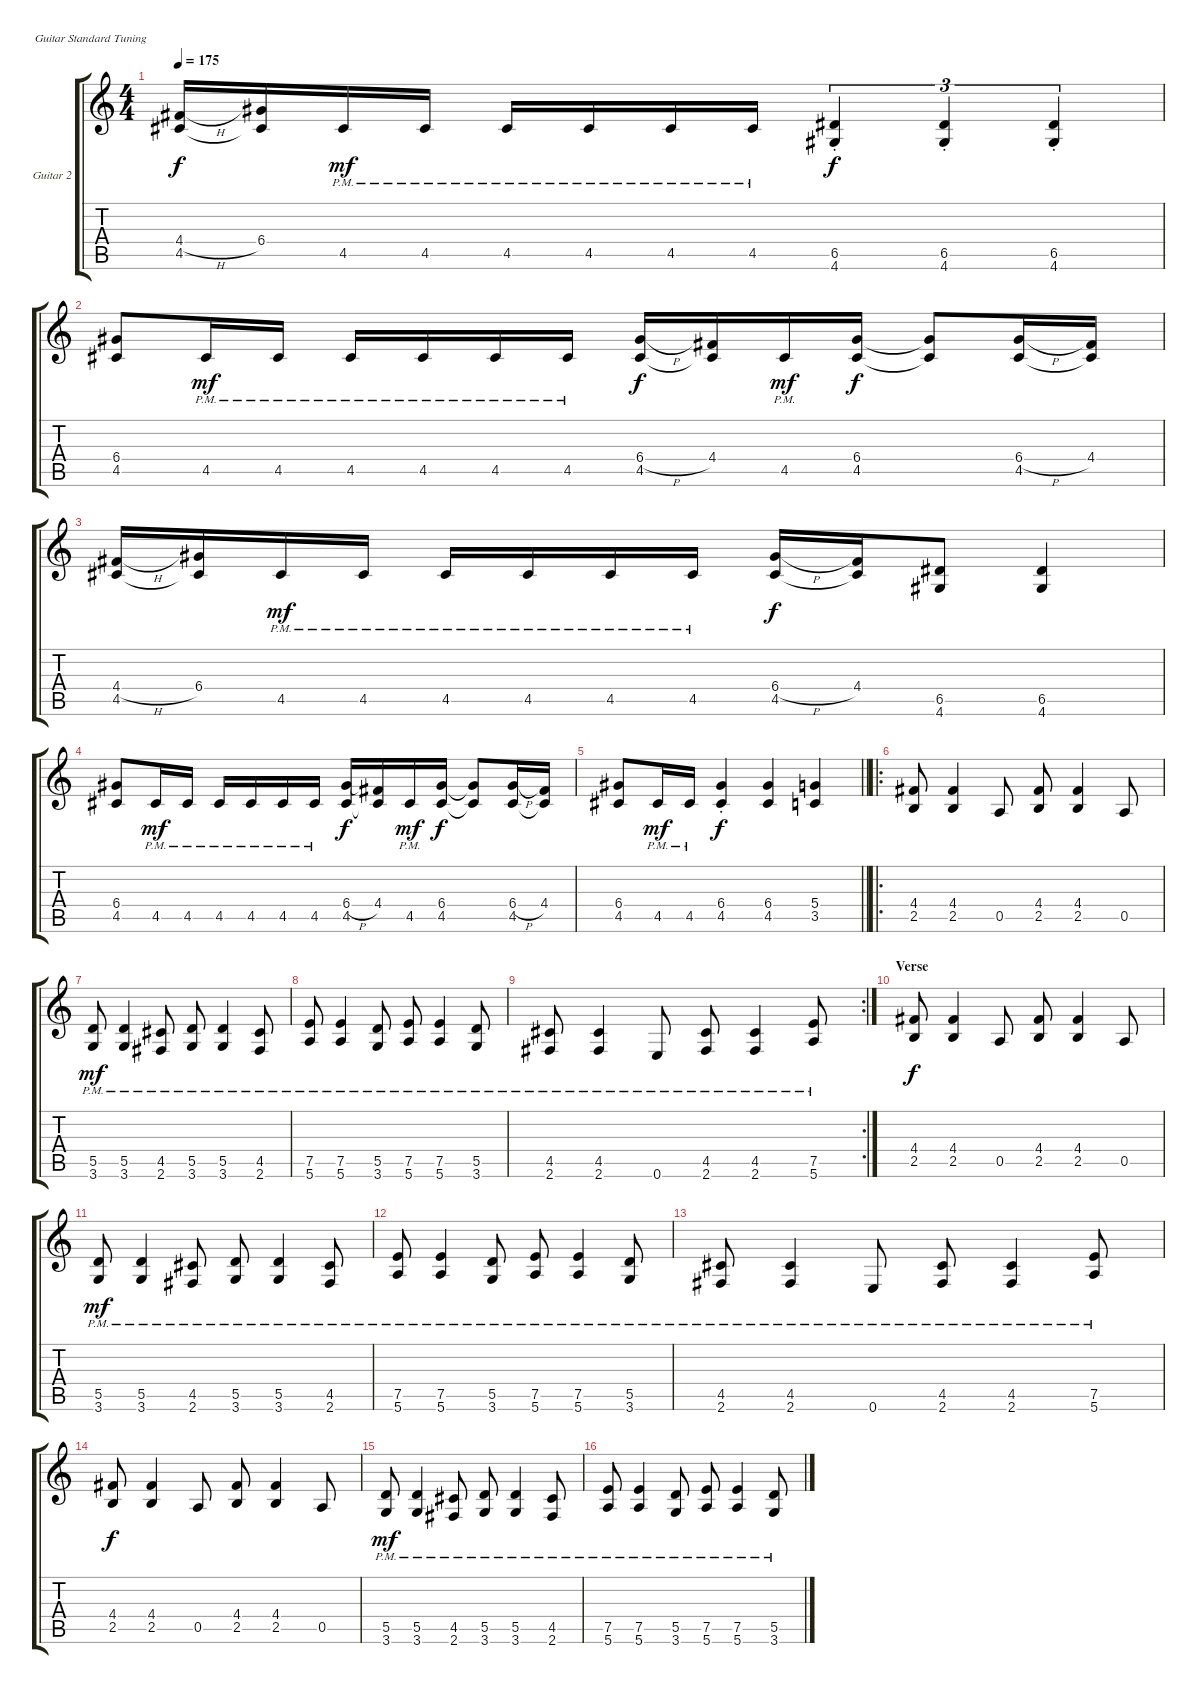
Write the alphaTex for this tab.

\bracketExtendMode groupsimilarinstruments
\firstSystemTrackNameOrientation horizontal
\otherSystemsTrackNameOrientation horizontal
\track ("Guitar 2" "Guitar 2") {instrument overdrivenguitar}
\staff {score tabs}
\tuning (E4 B3 G3 D3 A2 E2)
\ts (4 4)
\tempo 175
\clef g2
\ks c
(4.4{h} 4.5).16{dy f} (6.4 4.5{t}).16 4.5{pm}.16{dy mf} 4.5{pm}.16 4.5{pm}.16 4.5{pm}.16 4.5{pm}.16 4.5{pm}.16 (6.5{st} 4.6{st}).4{tu (3 2) dy f} (6.5{st} 4.6{st}).4{tu (3 2)} (6.5{st} 4.6{st}).4{tu (3 2)} |
(6.4 4.5).8 4.5{pm}.16{dy mf} 4.5{pm}.16 4.5{pm}.16 4.5{pm}.16 4.5{pm}.16 4.5{pm}.16 (6.4{h} 4.5).16{dy f} (4.4 4.5{t}).16 4.5{pm}.16{dy mf} (6.4 4.5).16{dy f} (6.4{t} 4.5{t}).8 (6.4{h} 4.5).16 (4.4 4.5{t}).16 |
(4.4{h} 4.5).16 (6.4 4.5{t}).16 4.5{pm}.16{dy mf} 4.5{pm}.16 4.5{pm}.16 4.5{pm}.16 4.5{pm}.16 4.5{pm}.16 (6.4{h} 4.5).16{dy f} (4.4 4.5{t}).16 (6.5 4.6).8 (6.5 4.6).4 |
(6.4 4.5).8 4.5{pm}.16{dy mf} 4.5{pm}.16 4.5{pm}.16 4.5{pm}.16 4.5{pm}.16 4.5{pm}.16 (6.4{h} 4.5).16{dy f} (4.4 4.5{t}).16 4.5{pm}.16{dy mf} (6.4 4.5).16{dy f} (6.4{t} 4.5{t}).8 (6.4{h} 4.5).16 (4.4 4.5{t}).16 |
\barLineRight lightlight
(6.4 4.5).8 4.5{pm}.16{dy mf} 4.5{pm}.16 (6.4{st} 4.5{st}).4{dy f} (6.4 4.5).4 (5.4 3.5).4 |
\ro
(4.4 2.5).8 (4.4 2.5).4 0.5.8 (4.4 2.5).8 (4.4 2.5).4 0.5.8 |
(5.5{pm} 3.6{pm}).8{dy mf} (5.5{pm} 3.6{pm}).4 (4.5{pm} 2.6{pm}).8 (5.5{pm} 3.6{pm}).8 (5.5{pm} 3.6{pm}).4 (4.5{pm} 2.6{pm}).8 |
(7.5{pm} 5.6{pm}).8 (7.5{pm} 5.6{pm}).4 (5.5{pm} 3.6{pm}).8 (7.5{pm} 5.6{pm}).8 (7.5{pm} 5.6{pm}).4 (5.5{pm} 3.6{pm}).8 |
\rc 2
(4.5{pm} 2.6{pm}).8 (4.5{pm} 2.6{pm}).4 0.6{pm}.8 (4.5{pm} 2.6{pm}).8 (4.5{pm} 2.6{pm}).4 (7.5{pm} 5.6{pm}).8 |
\section ("" "Verse")
(4.4 2.5).8{dy f} (4.4 2.5).4 0.5.8 (4.4 2.5).8 (4.4 2.5).4 0.5.8 |
(5.5{pm} 3.6{pm}).8{dy mf} (5.5{pm} 3.6{pm}).4 (4.5{pm} 2.6{pm}).8 (5.5{pm} 3.6{pm}).8 (5.5{pm} 3.6{pm}).4 (4.5{pm} 2.6{pm}).8 |
(7.5{pm} 5.6{pm}).8 (7.5{pm} 5.6{pm}).4 (5.5{pm} 3.6{pm}).8 (7.5{pm} 5.6{pm}).8 (7.5{pm} 5.6{pm}).4 (5.5{pm} 3.6{pm}).8 |
(4.5{pm} 2.6{pm}).8 (4.5{pm} 2.6{pm}).4 0.6{pm}.8 (4.5{pm} 2.6{pm}).8 (4.5{pm} 2.6{pm}).4 (7.5{pm} 5.6{pm}).8 |
(4.4 2.5).8{dy f} (4.4 2.5).4 0.5.8 (4.4 2.5).8 (4.4 2.5).4 0.5.8 |
(5.5{pm} 3.6{pm}).8{dy mf} (5.5{pm} 3.6{pm}).4 (4.5{pm} 2.6{pm}).8 (5.5{pm} 3.6{pm}).8 (5.5{pm} 3.6{pm}).4 (4.5{pm} 2.6{pm}).8 |
(7.5{pm} 5.6{pm}).8 (7.5{pm} 5.6{pm}).4 (5.5{pm} 3.6{pm}).8 (7.5{pm} 5.6{pm}).8 (7.5{pm} 5.6{pm}).4 (5.5{pm} 3.6{pm}).8
